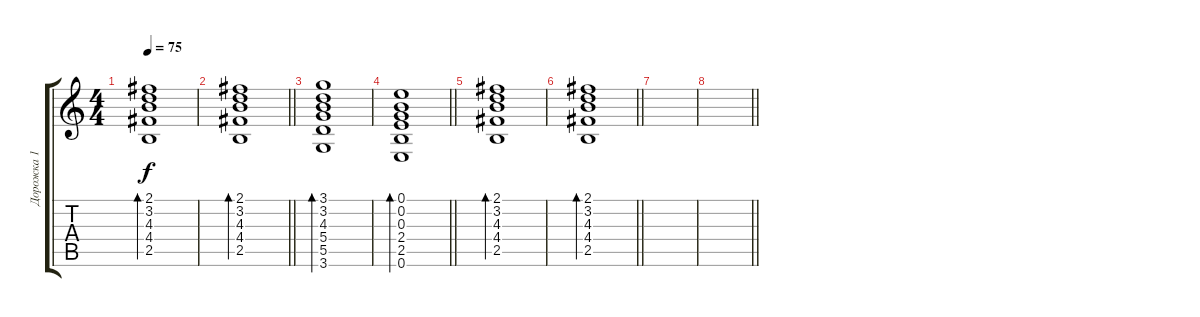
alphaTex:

\track ("Дорожка 1" "Дорожка 1") {instrument acousticguitarsteel}
\staff {score tabs}
\tuning (E4 B3 G3 D3 A2 E2) {hide}
\ts (4 4)
\tempo 75
\clef g2
\ks c
(2.1 3.2 4.3 4.4 2.5).1{bd 30 dy f} |
\barLineRight lightlight
(2.1 3.2 4.3 4.4 2.5).1{bd 30} |
(3.1 3.2 4.3 5.4 5.5 3.6).1{bd 30} |
\barLineRight lightlight
(0.1 0.2 0.3 2.4 2.5 0.6).1{bd 30} |
(2.1 3.2 4.3 4.4 2.5).1{bd 30} |
\barLineRight lightlight
(2.1 3.2 4.3 4.4 2.5).1{bd 30} |
|
\barLineRight lightlight
